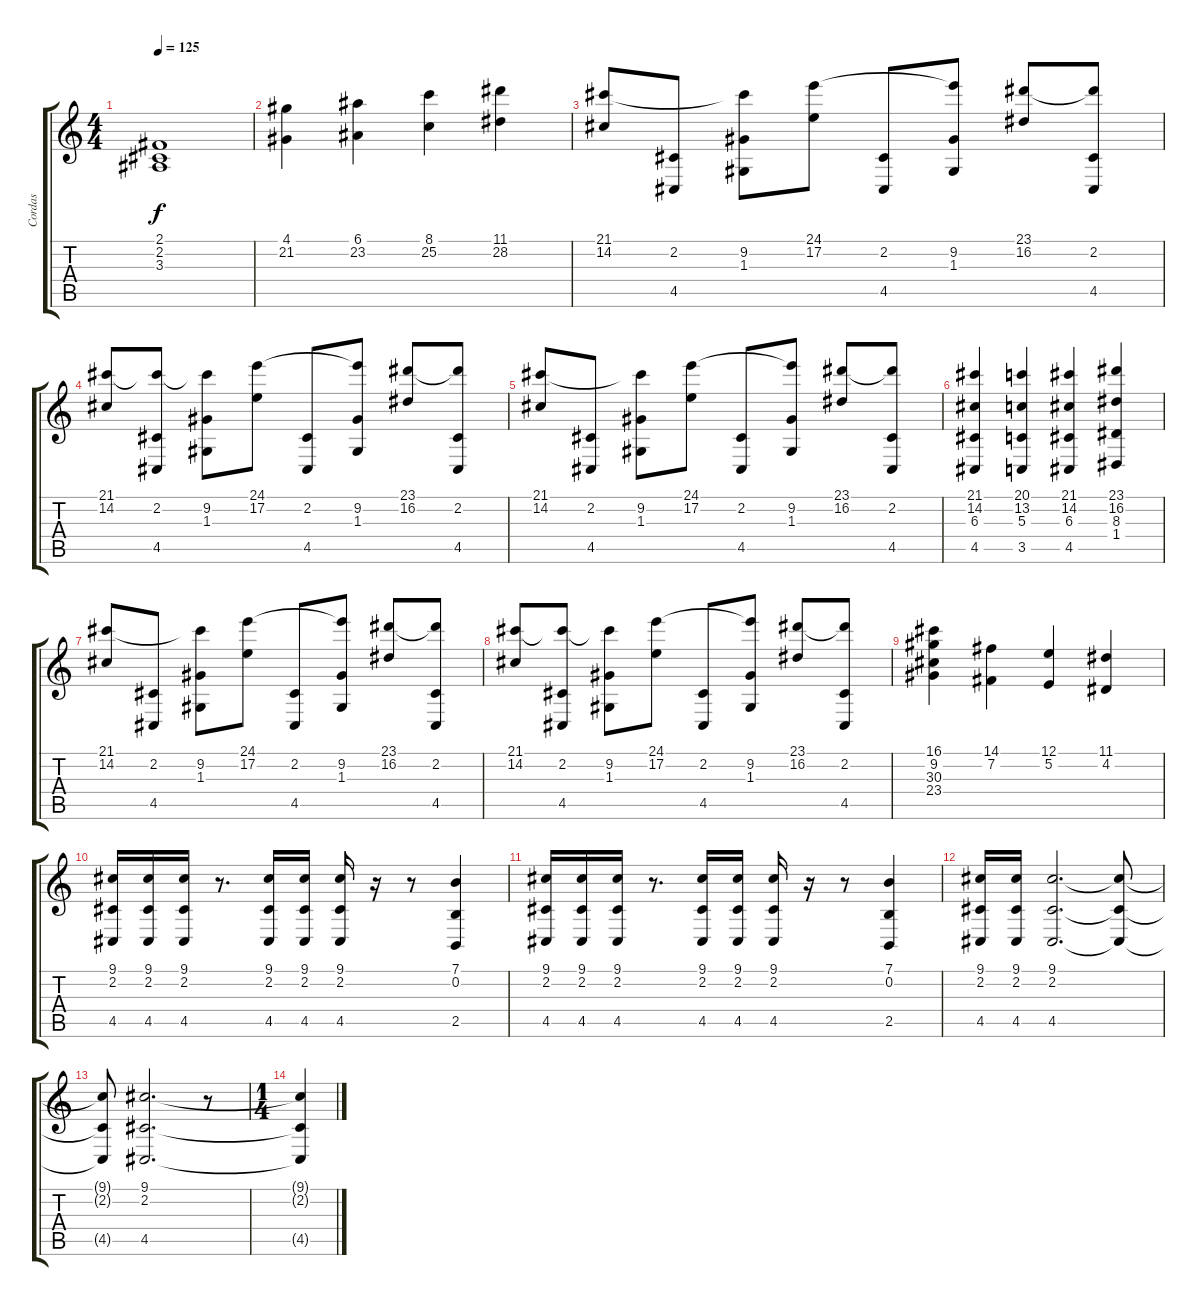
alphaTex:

\track ("Cordas" "Cordas") {instrument stringensemble1}
\staff {score tabs}
\tuning (E4 B3 G3 D3 A2 E2) {hide}
\ts (4 4)
\tempo 125
\clef g2
\ks c
(2.1 2.2 3.3).1{dy f} |
(4.1 21.2).4{volume 10 instrument stringensemble1} (6.1 23.2).4 (8.1 25.2).4 (11.1 28.2).4 |
(21.1 14.2).8 (2.2 4.5).8 (21.1{t} 9.2 1.3).8 (24.1 17.2).8 (2.2 4.5).8 (24.1{t} 9.2 1.3).8 (23.1 16.2).8 (23.1{t} 2.2 4.5).8 |
(21.1 14.2).8 (21.1{t} 2.2 4.5).8 (21.1{t} 9.2 1.3).8 (24.1 17.2).8 (2.2 4.5).8 (24.1{t} 9.2 1.3).8 (23.1 16.2).8 (23.1{t} 2.2 4.5).8 |
(21.1 14.2).8 (2.2 4.5).8 (21.1{t} 9.2 1.3).8 (24.1 17.2).8 (2.2 4.5).8 (24.1{t} 9.2 1.3).8 (23.1 16.2).8 (23.1{t} 2.2 4.5).8 |
(21.1 14.2 6.3 4.5).4 (20.1 13.2 5.3 3.5).4 (21.1 14.2 6.3 4.5).4 (23.1 16.2 8.3 1.4).4 |
(21.1 14.2).8 (2.2 4.5).8 (21.1{t} 9.2 1.3).8 (24.1 17.2).8 (2.2 4.5).8 (24.1{t} 9.2 1.3).8 (23.1 16.2).8 (23.1{t} 2.2 4.5).8 |
(21.1 14.2).8 (21.1{t} 2.2 4.5).8 (21.1{t} 9.2 1.3).8 (24.1 17.2).8 (2.2 4.5).8 (24.1{t} 9.2 1.3).8 (23.1 16.2).8 (23.1{t} 2.2 4.5).8 |
(16.1 9.2 30.3 23.4).4 (14.1 7.2).4 (12.1 5.2).4 (11.1 4.2).4 |
(9.1 2.2 4.5).16{volume 13} (9.1 2.2 4.5).16 (9.1 2.2 4.5).16 r.8{d} (9.1 2.2 4.5).16 (9.1 2.2 4.5).16 (9.1 2.2 4.5).16 r.16 r.8 (7.1 0.2 2.5).4 |
(9.1 2.2 4.5).16 (9.1 2.2 4.5).16 (9.1 2.2 4.5).16 r.8{d} (9.1 2.2 4.5).16 (9.1 2.2 4.5).16 (9.1 2.2 4.5).16 r.16 r.8 (7.1 0.2 2.5).4 |
(9.1 2.2 4.5).16 (9.1 2.2 4.5).16 (9.1 2.2 4.5).2{d} (9.1{t} 2.2{t} 4.5{t}).8 |
(9.1{t} 2.2{t} 4.5{t}).8 (9.1 2.2 4.5).2{d volume 1} r.8 |
\ts (1 4)
(9.1{t} 2.2{t} 4.5{t}).4
